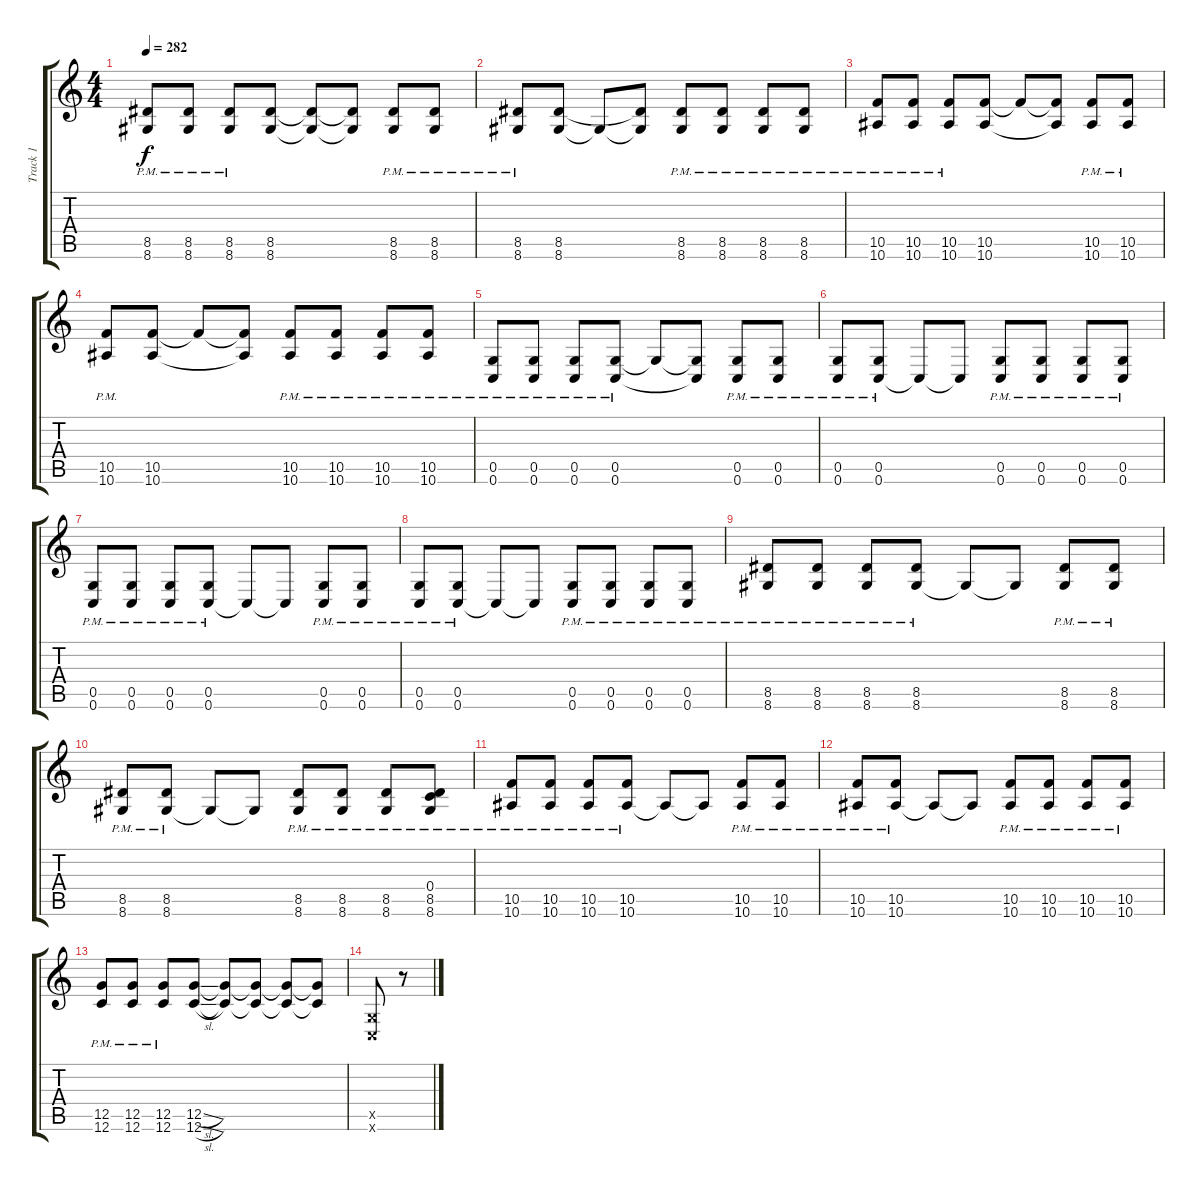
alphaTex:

\track ("Track 1" "Track 1") {instrument distortionguitar}
\staff {score tabs}
\tuning (D4 A3 F3 C3 G2 C2) {hide}
\ts (4 4)
\tempo 282
\clef g2
\ks c
(8.5{pm} 8.6{pm}).8{dy f} (8.5{pm} 8.6{pm}).8 (8.5{pm} 8.6{pm}).8 (8.5 8.6).8 (8.5{t} 8.6{t}).8 (8.5{t} 8.6{t}).8 (8.5{pm} 8.6{pm}).8 (8.5{pm} 8.6{pm}).8 |
(8.5{pm} 8.6{pm}).8 (8.5 8.6).8 8.6{t}.8 (8.5{t} 8.6{t}).8 (8.5{pm} 8.6{pm}).8 (8.5{pm} 8.6{pm}).8 (8.5{pm} 8.6{pm}).8 (8.5{pm} 8.6{pm}).8 |
(10.5{pm} 10.6{pm}).8 (10.5{pm} 10.6{pm}).8 (10.5{pm} 10.6{pm}).8 (10.5 10.6).8 10.5{t}.8 (10.5{t} 10.6{t}).8 (10.5{pm} 10.6{pm}).8 (10.5{pm} 10.6{pm}).8 |
(10.5{pm} 10.6{pm}).8 (10.5 10.6).8 10.5{t}.8 (10.5{t} 10.6{t}).8 (10.5{pm} 10.6{pm}).8 (10.5{pm} 10.6{pm}).8 (10.5{pm} 10.6{pm}).8 (10.5{pm} 10.6{pm}).8 |
(0.5{pm} 0.6{pm}).8 (0.5{pm} 0.6{pm}).8 (0.5{pm} 0.6{pm}).8 (0.5{pm} 0.6{pm}).8 0.5{t}.8 (0.5{t} 0.6{t}).8 (0.5{pm} 0.6{pm}).8 (0.5{pm} 0.6{pm}).8 |
(0.5{pm} 0.6{pm}).8 (0.5{pm} 0.6{pm}).8 0.6{t}.8 0.6{t}.8 (0.5{pm} 0.6{pm}).8 (0.5{pm} 0.6{pm}).8 (0.5{pm} 0.6{pm}).8 (0.5{pm} 0.6{pm}).8 |
(0.5{pm} 0.6{pm}).8 (0.5{pm} 0.6{pm}).8 (0.5{pm} 0.6{pm}).8 (0.5{pm} 0.6{pm}).8 0.6{t}.8 0.6{t}.8 (0.5{pm} 0.6{pm}).8 (0.5{pm} 0.6{pm}).8 |
(0.5{pm} 0.6{pm}).8 (0.5{pm} 0.6{pm}).8 0.6{t}.8 0.6{t}.8 (0.5{pm} 0.6{pm}).8 (0.5{pm} 0.6{pm}).8 (0.5{pm} 0.6{pm}).8 (0.5{pm} 0.6{pm}).8 |
(8.5{pm} 8.6{pm}).8 (8.5{pm} 8.6{pm}).8 (8.5{pm} 8.6{pm}).8 (8.5{pm} 8.6{pm}).8 8.6{t}.8 8.6{t}.8 (8.5{pm} 8.6{pm}).8 (8.5{pm} 8.6{pm}).8 |
(8.5{pm} 8.6{pm}).8 (8.5{pm} 8.6{pm}).8 8.6{t}.8 8.6{t}.8 (8.5{pm} 8.6{pm}).8 (8.5{pm} 8.6{pm}).8 (8.5{pm} 8.6{pm}).8 (0.4 8.5{pm} 8.6{pm}).8 |
(10.5{pm} 10.6{pm}).8 (10.5{pm} 10.6{pm}).8 (10.5{pm} 10.6{pm}).8 (10.5{pm} 10.6{pm}).8 10.6{t}.8 10.6{t}.8 (10.5{pm} 10.6{pm}).8 (10.5{pm} 10.6{pm}).8 |
(10.5{pm} 10.6{pm}).8 (10.5{pm} 10.6{pm}).8 10.6{t}.8 10.6{t}.8 (10.5{pm} 10.6{pm}).8 (10.5{pm} 10.6{pm}).8 (10.5{pm} 10.6{pm}).8 (10.5{pm} 10.6{pm}).8 |
(12.5{pm} 12.6{pm}).8 (12.5{pm} 12.6{pm}).8 (12.5{pm} 12.6{pm}).8 (12.5{sl} 12.6{sl}).8 (12.5{t} 12.6{t}).8 (12.5{t} 12.6{t}).8 (12.5{t} 12.6{t}).8 (12.5{t} 12.6{t}).8 |
(0.5{x} 0.6{x}).8 r.8
